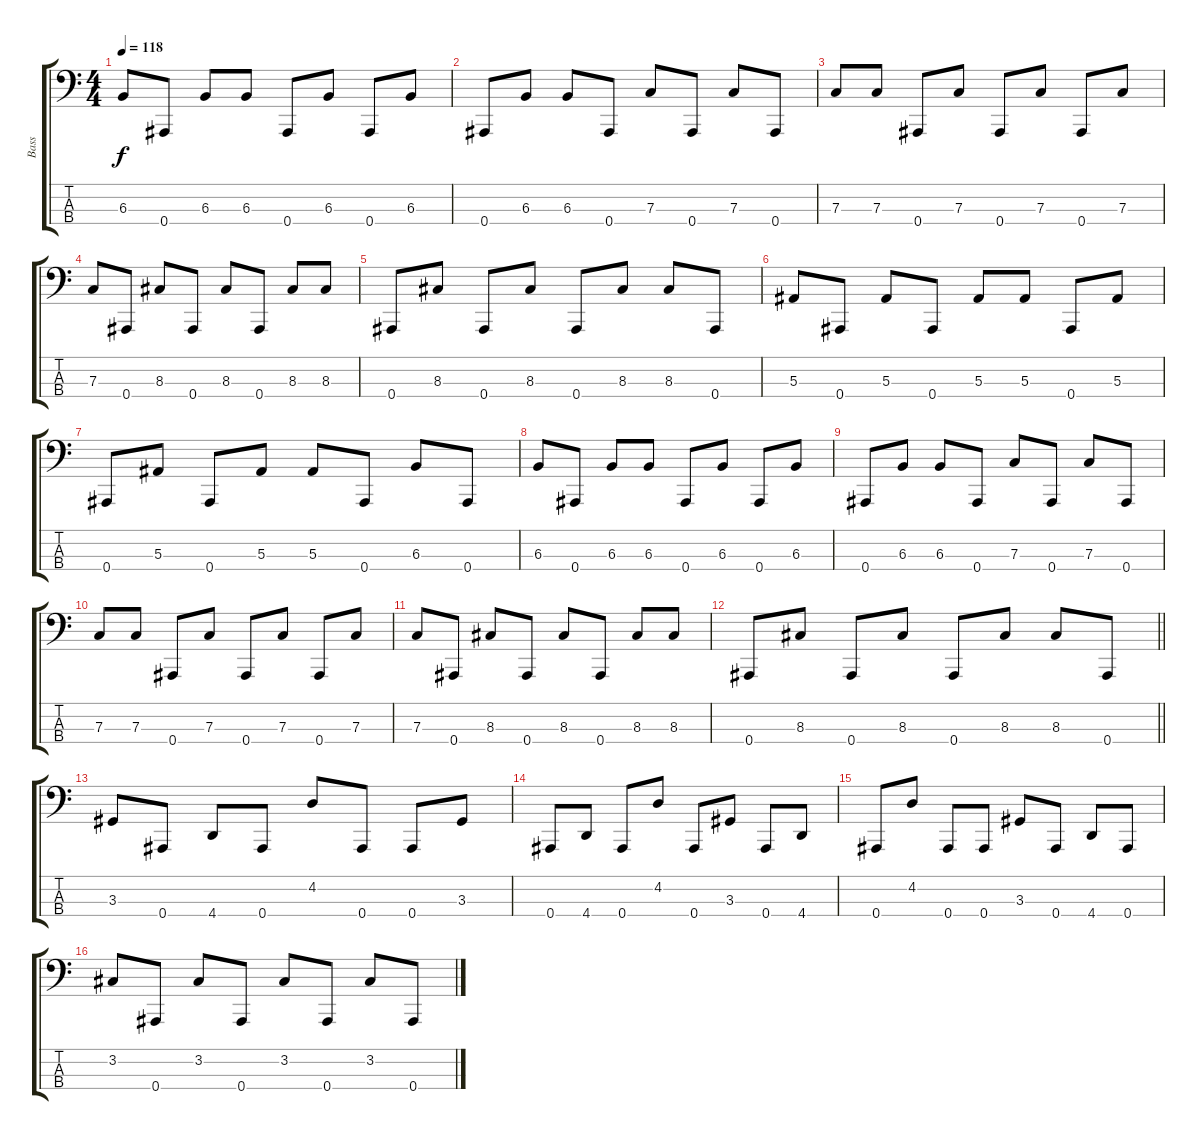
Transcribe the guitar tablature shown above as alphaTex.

\track ("Bass" "Bass") {instrument electricbassfinger}
\staff {score tabs}
\tuning (F2 Bb1 F1 Bb0) {hide}
\ts (4 4)
\tempo 118
\clef f4
\ks c
6.3.8{dy f} 0.4.8 6.3.8 6.3.8 0.4.8 6.3.8 0.4.8 6.3.8 |
0.4.8 6.3.8 6.3.8 0.4.8 7.3.8 0.4.8 7.3.8 0.4.8 |
7.3.8 7.3.8 0.4.8 7.3.8 0.4.8 7.3.8 0.4.8 7.3.8 |
7.3.8 0.4.8 8.3.8 0.4.8 8.3.8 0.4.8 8.3.8 8.3.8 |
0.4.8 8.3.8 0.4.8 8.3.8 0.4.8 8.3.8 8.3.8 0.4.8 |
5.3.8 0.4.8 5.3.8 0.4.8 5.3.8 5.3.8 0.4.8 5.3.8 |
0.4.8 5.3.8 0.4.8 5.3.8 5.3.8 0.4.8 6.3.8 0.4.8 |
6.3.8 0.4.8 6.3.8 6.3.8 0.4.8 6.3.8 0.4.8 6.3.8 |
0.4.8 6.3.8 6.3.8 0.4.8 7.3.8 0.4.8 7.3.8 0.4.8 |
7.3.8 7.3.8 0.4.8 7.3.8 0.4.8 7.3.8 0.4.8 7.3.8 |
7.3.8 0.4.8 8.3.8 0.4.8 8.3.8 0.4.8 8.3.8 8.3.8 |
\barLineRight lightlight
0.4.8 8.3.8 0.4.8 8.3.8 0.4.8 8.3.8 8.3.8 0.4.8 |
3.3.8 0.4.8 4.4.8 0.4.8 4.2.8 0.4.8 0.4.8 3.3.8 |
0.4.8 4.4.8 0.4.8 4.2.8 0.4.8 3.3.8 0.4.8 4.4.8 |
0.4.8 4.2.8 0.4.8 0.4.8 3.3.8 0.4.8 4.4.8 0.4.8 |
3.2.8 0.4.8 3.2.8 0.4.8 3.2.8 0.4.8 3.2.8 0.4.8
